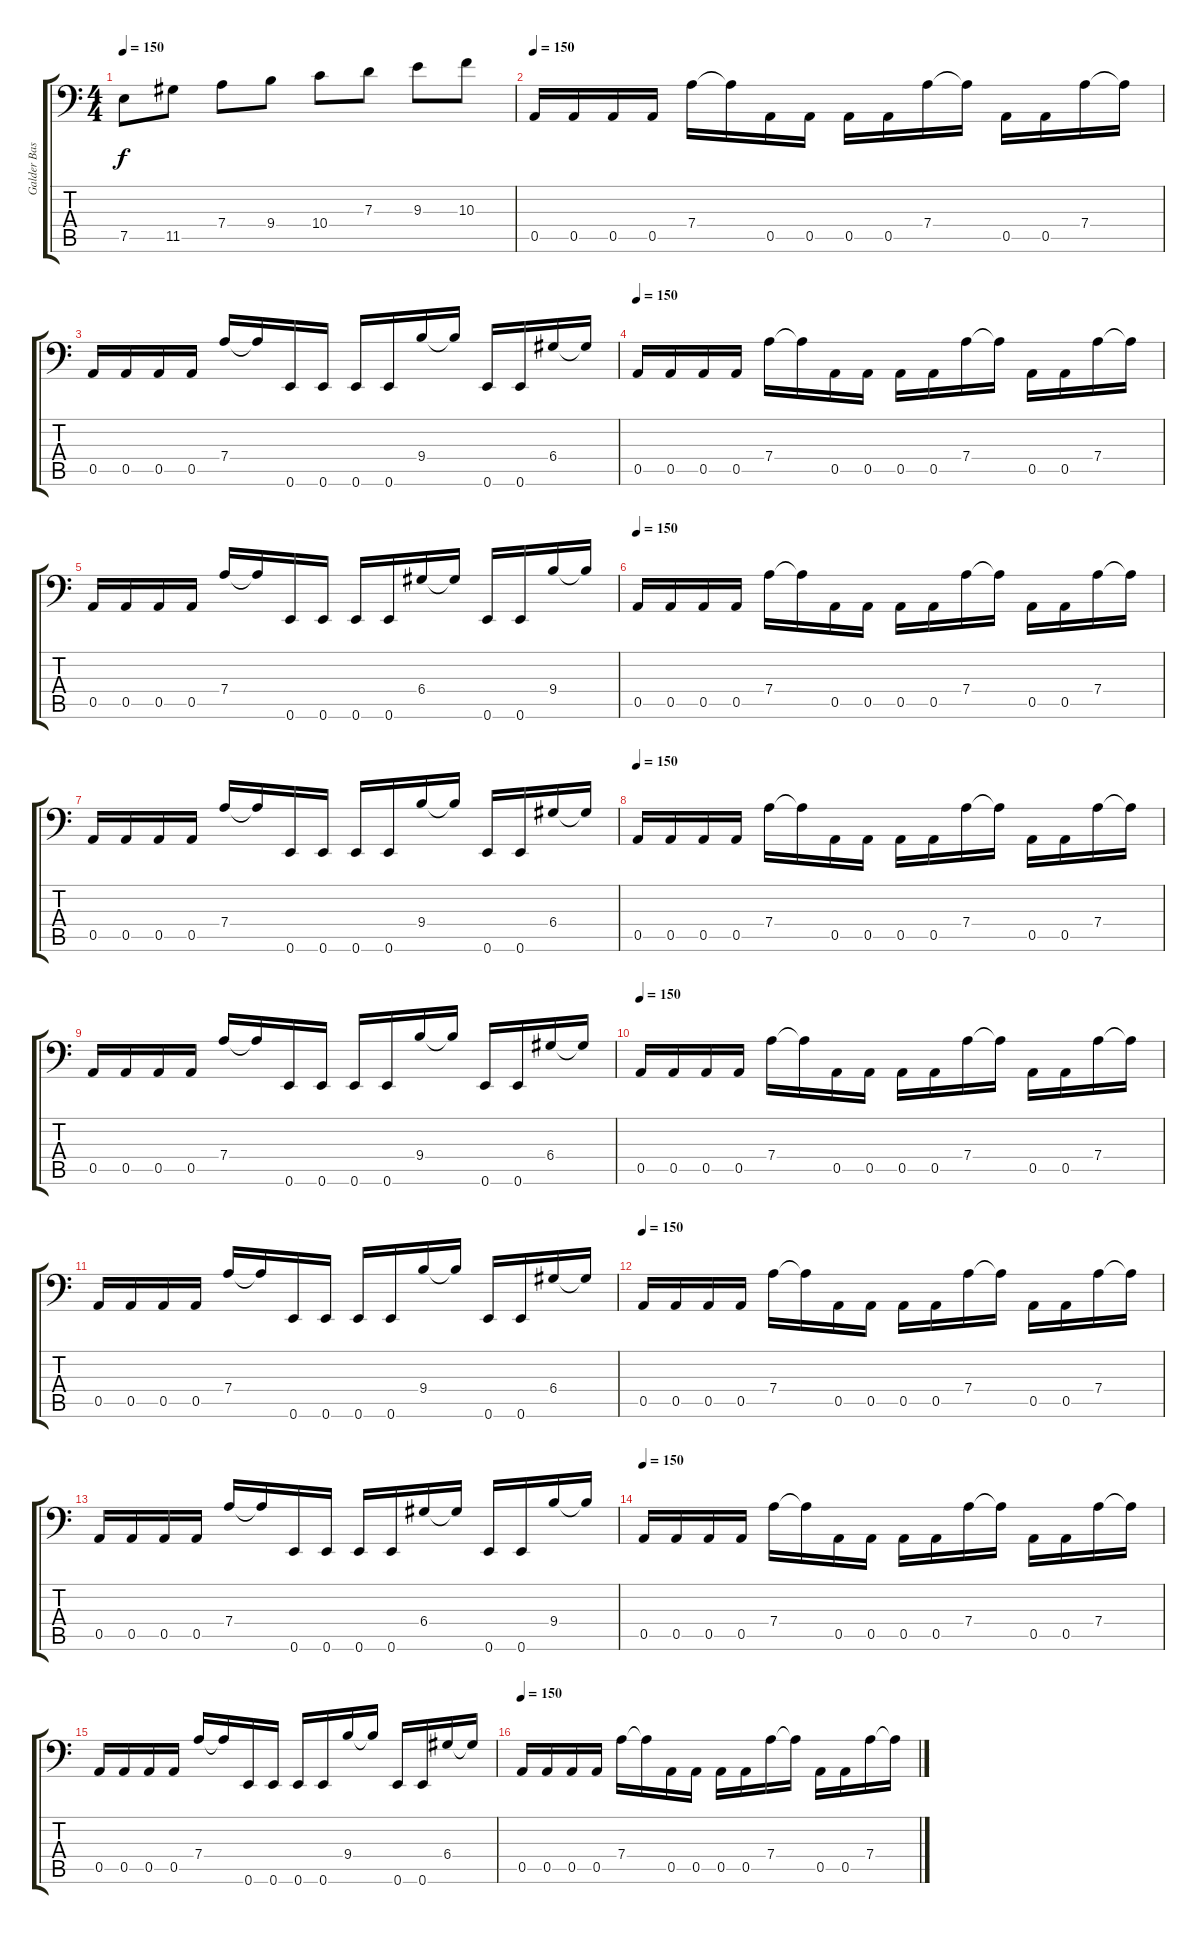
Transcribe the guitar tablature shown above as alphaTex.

\track ("Galder Bass" "Galder Bas") {instrument electricbasspick}
\staff {score tabs}
\tuning (E3 B2 G2 D2 A1 E1) {hide}
\ts (4 4)
\tempo 150
\clef f4
\ks c
7.5.8{dy f} 11.5.8 7.4.8 9.4.8 10.4.8 7.3.8 9.3.8 10.3.8 |
\tempo 150
0.5.16 0.5.16 0.5.16 0.5.16 7.4.16 7.4{t}.16 0.5.16 0.5.16 0.5.16 0.5.16 7.4.16 7.4{t}.16 0.5.16 0.5.16 7.4.16 7.4{t}.16 |
0.5.16 0.5.16 0.5.16 0.5.16 7.4.16 7.4{t}.16 0.6.16 0.6.16 0.6.16 0.6.16 9.4.16 9.4{t}.16 0.6.16 0.6.16 6.4.16 6.4{t}.16 |
\tempo 150
0.5.16 0.5.16 0.5.16 0.5.16 7.4.16 7.4{t}.16 0.5.16 0.5.16 0.5.16 0.5.16 7.4.16 7.4{t}.16 0.5.16 0.5.16 7.4.16 7.4{t}.16 |
0.5.16 0.5.16 0.5.16 0.5.16 7.4.16 7.4{t}.16 0.6.16 0.6.16 0.6.16 0.6.16 6.4.16 6.4{t}.16 0.6.16 0.6.16 9.4.16 9.4{t}.16 |
\tempo 150
0.5.16 0.5.16 0.5.16 0.5.16 7.4.16 7.4{t}.16 0.5.16 0.5.16 0.5.16 0.5.16 7.4.16 7.4{t}.16 0.5.16 0.5.16 7.4.16 7.4{t}.16 |
0.5.16 0.5.16 0.5.16 0.5.16 7.4.16 7.4{t}.16 0.6.16 0.6.16 0.6.16 0.6.16 9.4.16 9.4{t}.16 0.6.16 0.6.16 6.4.16 6.4{t}.16 |
\tempo 150
0.5.16 0.5.16 0.5.16 0.5.16 7.4.16 7.4{t}.16 0.5.16 0.5.16 0.5.16 0.5.16 7.4.16 7.4{t}.16 0.5.16 0.5.16 7.4.16 7.4{t}.16 |
0.5.16 0.5.16 0.5.16 0.5.16 7.4.16 7.4{t}.16 0.6.16 0.6.16 0.6.16 0.6.16 9.4.16 9.4{t}.16 0.6.16 0.6.16 6.4.16 6.4{t}.16 |
\tempo 150
0.5.16 0.5.16 0.5.16 0.5.16 7.4.16 7.4{t}.16 0.5.16 0.5.16 0.5.16 0.5.16 7.4.16 7.4{t}.16 0.5.16 0.5.16 7.4.16 7.4{t}.16 |
0.5.16 0.5.16 0.5.16 0.5.16 7.4.16 7.4{t}.16 0.6.16 0.6.16 0.6.16 0.6.16 9.4.16 9.4{t}.16 0.6.16 0.6.16 6.4.16 6.4{t}.16 |
\tempo 150
0.5.16 0.5.16 0.5.16 0.5.16 7.4.16 7.4{t}.16 0.5.16 0.5.16 0.5.16 0.5.16 7.4.16 7.4{t}.16 0.5.16 0.5.16 7.4.16 7.4{t}.16 |
0.5.16 0.5.16 0.5.16 0.5.16 7.4.16 7.4{t}.16 0.6.16 0.6.16 0.6.16 0.6.16 6.4.16 6.4{t}.16 0.6.16 0.6.16 9.4.16 9.4{t}.16 |
\tempo 150
0.5.16 0.5.16 0.5.16 0.5.16 7.4.16 7.4{t}.16 0.5.16 0.5.16 0.5.16 0.5.16 7.4.16 7.4{t}.16 0.5.16 0.5.16 7.4.16 7.4{t}.16 |
0.5.16 0.5.16 0.5.16 0.5.16 7.4.16 7.4{t}.16 0.6.16 0.6.16 0.6.16 0.6.16 9.4.16 9.4{t}.16 0.6.16 0.6.16 6.4.16 6.4{t}.16 |
\tempo 150
0.5.16 0.5.16 0.5.16 0.5.16 7.4.16 7.4{t}.16 0.5.16 0.5.16 0.5.16 0.5.16 7.4.16 7.4{t}.16 0.5.16 0.5.16 7.4.16 7.4{t}.16
